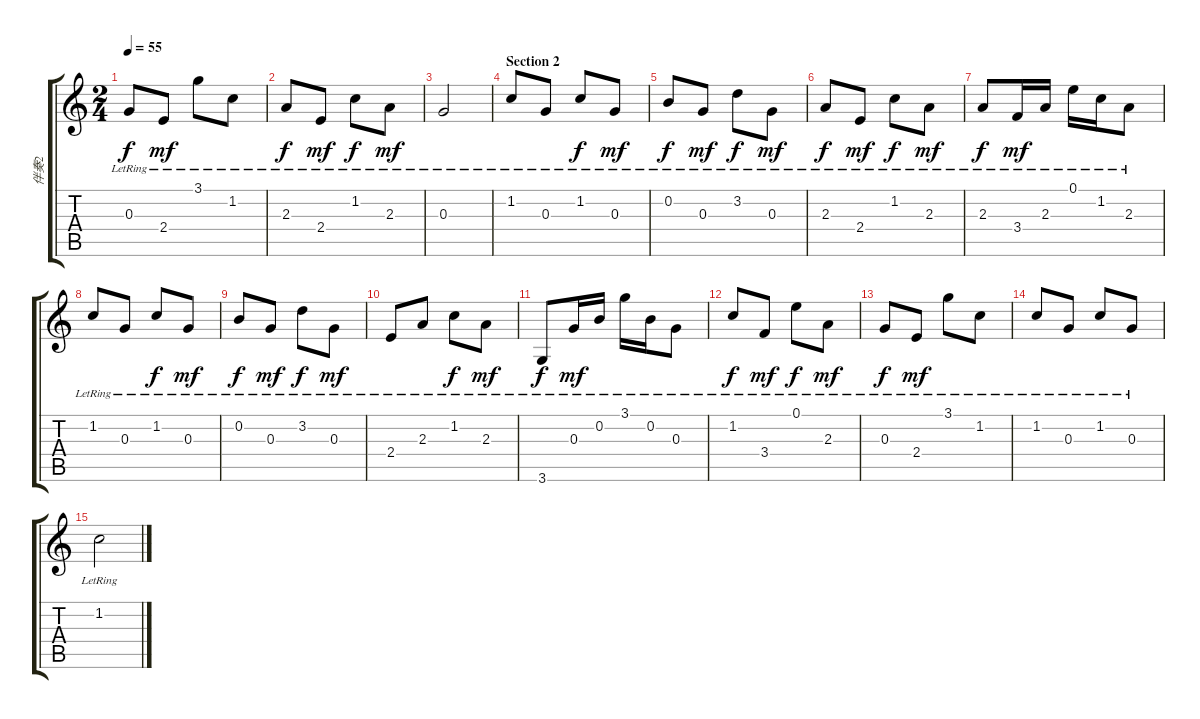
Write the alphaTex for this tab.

\track ("伴奏2" "伴奏2") {instrument electricguitarclean}
\staff {score tabs}
\tuning (E4 B3 G3 D3 A2 E2) {hide}
\ts (2 4)
\tempo 55
\clef g2
\ks c
0.3{lr}.8{dy f} 2.4{lr}.8{dy mf} 3.1{lr}.8 1.2{lr}.8 |
2.3{lr}.8{dy f} 2.4{lr}.8{dy mf} 1.2{lr}.8{dy f} 2.3{lr}.8{dy mf} |
0.3{lr}.2 |
\section ("" "Section 2")
1.2{lr}.8 0.3{lr}.8 1.2{lr}.8{dy f} 0.3{lr}.8{dy mf} |
0.2{lr}.8{dy f} 0.3{lr}.8{dy mf} 3.2{lr}.8{dy f} 0.3{lr}.8{dy mf} |
2.3{lr}.8{dy f} 2.4{lr}.8{dy mf} 1.2{lr}.8{dy f} 2.3{lr}.8{dy mf} |
2.3{lr}.8{dy f} 3.4{lr}.16{dy mf} 2.3{lr}.16 0.1{lr}.16 1.2{lr}.16 2.3{lr}.8 |
1.2{lr}.8 0.3{lr}.8 1.2{lr}.8{dy f} 0.3{lr}.8{dy mf} |
0.2{lr}.8{dy f} 0.3{lr}.8{dy mf} 3.2{lr}.8{dy f} 0.3{lr}.8{dy mf} |
2.4{lr}.8 2.3{lr}.8 1.2{lr}.8{dy f} 2.3{lr}.8{dy mf} |
3.6{lr}.8{dy f} 0.3{lr}.16{dy mf} 0.2{lr}.16 3.1{lr}.16 0.2{lr}.16 0.3{lr}.8 |
1.2{lr}.8{dy f} 3.4{lr}.8{dy mf} 0.1{lr}.8{dy f} 2.3{lr}.8{dy mf} |
0.3{lr}.8{dy f} 2.4{lr}.8{dy mf} 3.1{lr}.8 1.2{lr}.8 |
1.2{lr}.8 0.3{lr}.8 1.2{lr}.8 0.3{lr}.8 |
1.2{lr}.2
